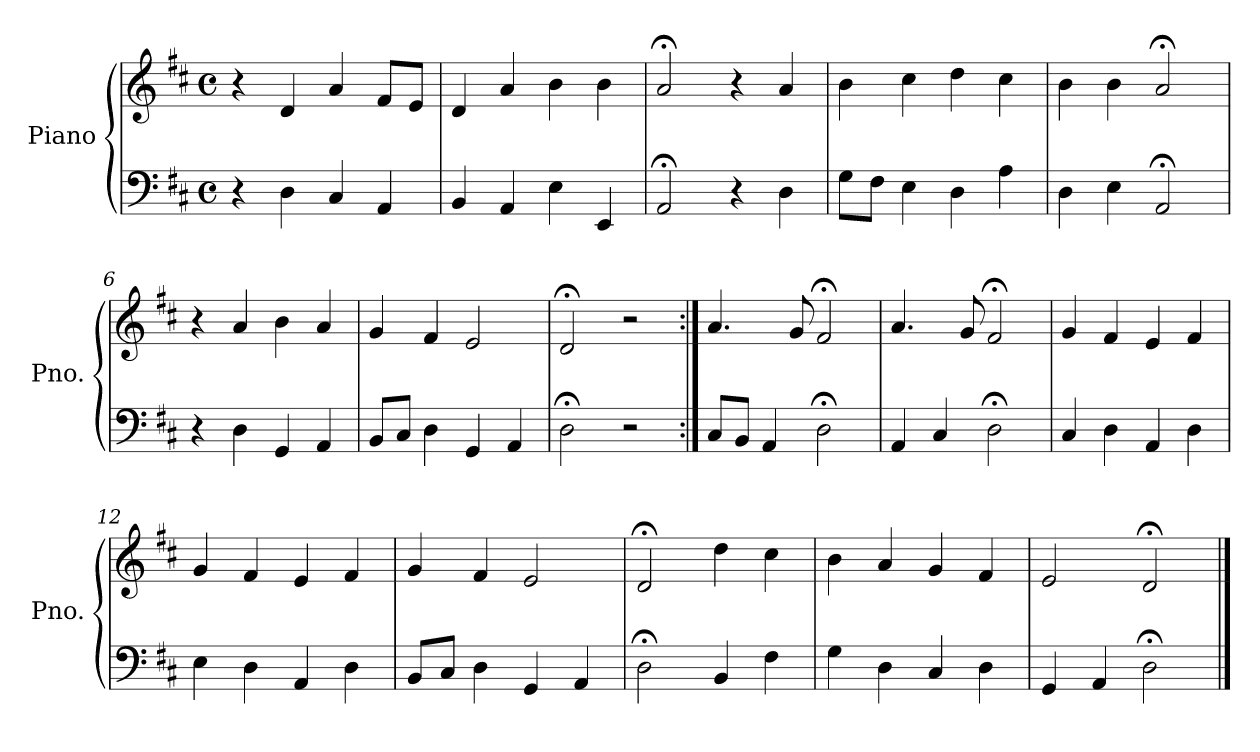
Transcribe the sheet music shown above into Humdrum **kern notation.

**kern	**kern
*part1	*part1
*staff2	*staff1
*I"Piano	*
*I'Pno.	*
*clefF4	*clefG2
*k[f#c#]	*k[f#c#]
*M4/4	*M4/4
*met(c)	*met(c)
=1	=1
4r	4r
4D\	4d/
4C#/	4a/
4AA/	8f#/L
.	8e/J
=2	=2
4BB/	4d/
4AA/	4a/
4E\	4b\
4EE/	4b\
=3	=3
2AA;</	2a;</
4r	4r
4D\	4a/
=4	=4
8G\L	4b\
8F#\J	.
4E\	4cc#\
4D\	4dd\
4A\	4cc#\
=5	=5
4D\	4b\
4E\	4b\
2AA;</	2a;</
=6	=6
4r	4r
4D\	4a/
4GG/	4b\
4AA/	4a/
=7	=7
8BB/L	4g/
8C#/J	.
4D\	4f#/
4GG/	2e/
4AA/	.
!!LO:LB:g=z
=8	=8
2D;<\	2d;</
2r	2r
=9:|!	=9:|!
8C#/L	4.a/
8BB/J	.
4AA/	.
.	8g/
2D;<\	2f#;</
=10	=10
4AA/	4.a/
4C#/	.
.	8g/
2D;<\	2f#;</
=11	=11
4C#/	4g/
4D\	4f#/
4AA/	4e/
4D\	4f#/
=12	=12
4E\	4g/
4D\	4f#/
4AA/	4e/
4D\	4f#/
=13	=13
8BB/L	4g/
8C#/J	.
4D\	4f#/
4GG/	2e/
4AA/	.
=14	=14
2D;<\	2d;</
4BB/	4dd\
4F#\	4cc#\
=15	=15
4G\	4b\
4D\	4a/
4C#/	4g/
4D\	4f#/
!!LO:LB:g=z
=16	=16
4GG/	2e/
4AA/	.
2D;<\	2d;</
==	==
*-	*-
